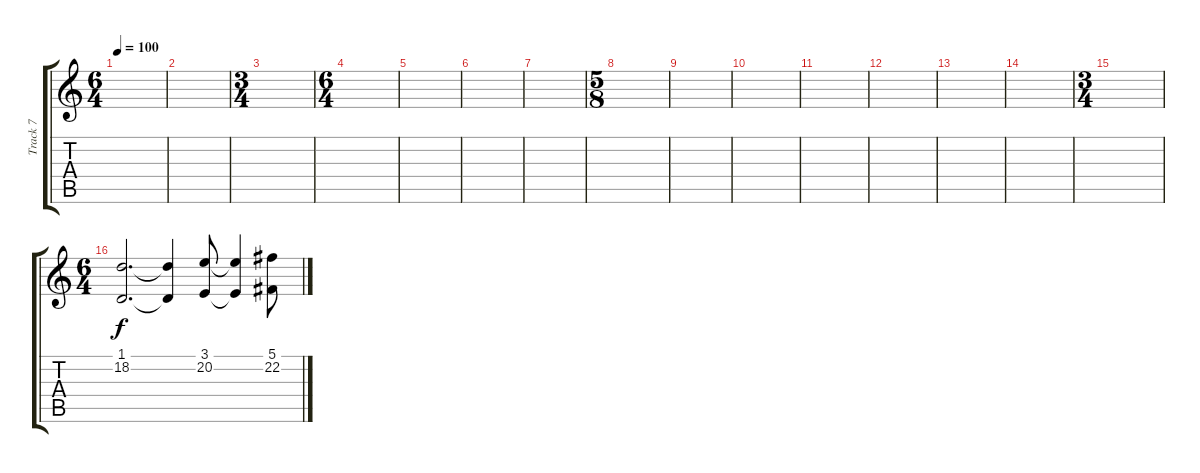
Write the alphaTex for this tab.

\track ("Track 7" "Track 7") {instrument stringensemble2}
\staff {score tabs}
\tuning (Db4 Ab3 E3 B2 Gb2 B1) {hide}
\ts (6 4)
\tempo 100
\clef g2
\ks c
|
|
\ts (3 4)
|
\ts (6 4)
|
|
|
|
\ts (5 8)
|
|
|
|
|
|
|
\ts (3 4)
|
\ts (6 4)
(1.1 18.2).2{d} (1.1{t} 18.2{t}).4 (3.1 20.2).8 (3.1{t} 20.2{t}).4 (5.1 22.2).8
